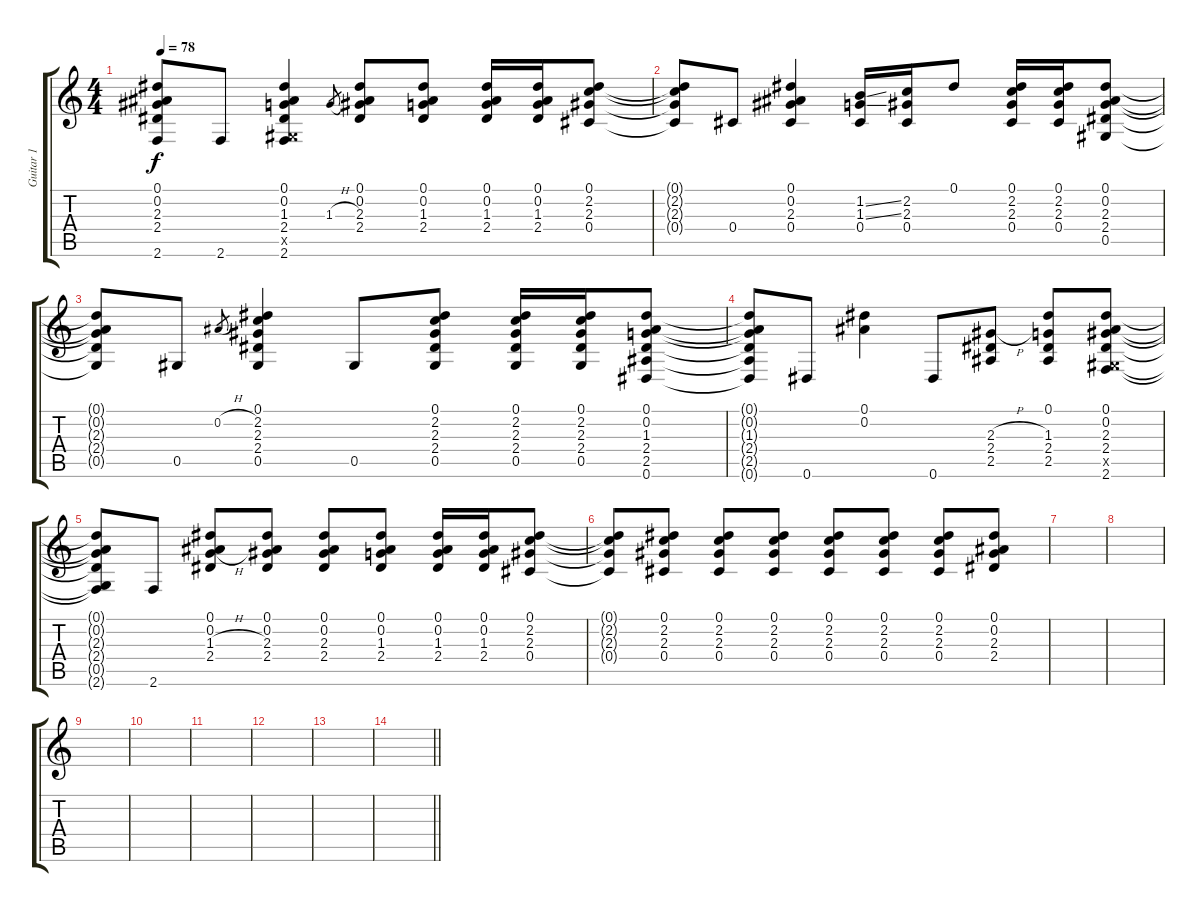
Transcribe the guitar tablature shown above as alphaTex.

\track ("Guitar 1" "Guitar 1") {instrument distortionguitar}
\staff {score tabs}
\tuning (Eb4 Bb3 Gb3 Db3 Ab2 Eb2) {hide}
\ts (4 4)
\tempo 78
\clef g2
\ks c
(0.1{t} 0.2{t} 2.3{t} 2.4{t} 2.6{t}).8{dy f} 2.6.8 (0.1 0.2 1.3 2.4 0.5{x} 2.6).4 1.3{h}.8{gr} (0.1 0.2 2.3 2.4).8 (0.1 0.2 1.3 2.4).8 (0.1 0.2 1.3 2.4).16 (0.1 0.2 1.3 2.4).16 (0.1 2.2 2.3 0.4).8 |
(0.1{t} 2.2{t} 2.3{t} 0.4{t}).8 0.4.8 (0.1 0.2 2.3 0.4).4 (1.2{ss} 1.3{ss} 0.4).16 (2.2 2.3 0.4).16 0.1.8 (0.1 2.2 2.3 0.4).16 (0.1 2.2 2.3 0.4).16 (0.1 0.2 2.3 2.4 0.5).8 |
(0.1{t} 0.2{t} 2.3{t} 2.4{t} 0.5{t}).8 0.5.8 0.2{h}.8{gr} (0.1 2.2 2.3 2.4 0.5).4 0.5.8 (0.1 2.2 2.3 2.4 0.5).8 (0.1 2.2 2.3 2.4 0.5).16 (0.1 2.2 2.3 2.4 0.5).16 (0.1 0.2 1.3 2.4 2.5 0.6).8 |
(0.1{t} 0.2{t} 1.3{t} 2.4{t} 2.5{t} 0.6{t}).8 0.6.8 (0.1 0.2).4 0.6.8 (2.3{h} 2.4 2.5).8 (0.1 1.3 2.4 2.5).8 (0.1 0.2 2.3 2.4 0.5{x} 2.6).8 |
(0.1{t} 0.2{t} 2.3{t} 2.4{t} 0.5{t} 2.6{t}).8 2.6.8 (0.1 0.2 1.3{h} 2.4).8 (0.1 0.2 2.3 2.4).8 (0.1 0.2 2.3 2.4).8 (0.1 0.2 1.3 2.4).8 (0.1 0.2 1.3 2.4).16 (0.1 0.2 1.3 2.4).16 (0.1 2.2 2.3 0.4).8 |
(0.1{t} 2.2{t} 2.3{t} 0.4{t}).8 (0.1 2.2 2.3 0.4).8 (0.1 2.2 2.3 0.4).8 (0.1 2.2 2.3 0.4).8 (0.1 2.2 2.3 0.4).8 (0.1 2.2 2.3 0.4).8 (0.1 2.2 2.3 0.4).8 (0.1 0.2 2.3 2.4).8 |
|
|
|
|
|
|
|
\barLineRight lightlight
